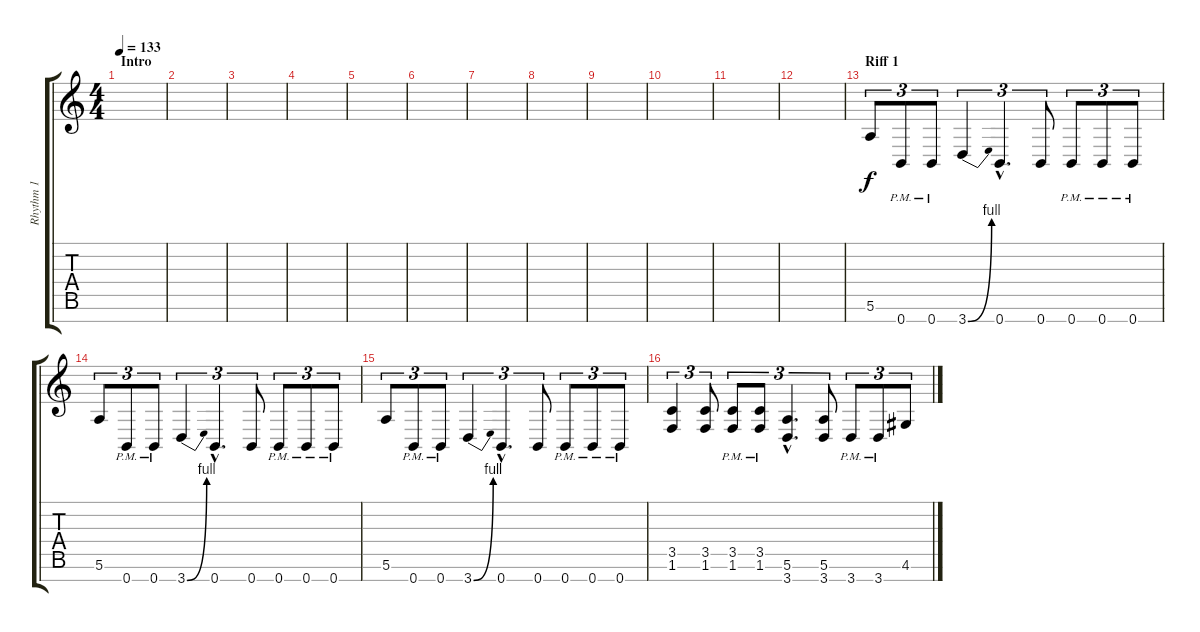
\track ("Rhythm 1" "Rhythm 1") {instrument distortionguitar}
\staff {score tabs}
\tuning (E4 B3 G3 D3 A2 E2 B1) {hide}
\ts (4 4)
\section ("" "Intro")
\tempo 133
\clef g2
\ks c
|
|
|
|
|
|
|
|
|
|
|
|
\section ("" "Riff 1")
5.6.8{tu (3 2)} 0.7{pm}.8{tu (3 2)} 0.7{pm}.8{tu (3 2)} 3.7{be (bend 0 0 60 4)}.4{tu (3 2)} 0.7{hac}.4{d tu (3 2)} 0.7.8{tu (3 2)} 0.7{pm}.8{tu (3 2)} 0.7{pm}.8{tu (3 2)} 0.7{pm}.8{tu (3 2)} |
5.6.8{tu (3 2)} 0.7{pm}.8{tu (3 2)} 0.7{pm}.8{tu (3 2)} 3.7{be (bend 0 0 60 4)}.4{tu (3 2)} 0.7{hac}.4{d tu (3 2)} 0.7.8{tu (3 2)} 0.7{pm}.8{tu (3 2)} 0.7{pm}.8{tu (3 2)} 0.7{pm}.8{tu (3 2)} |
5.6.8{tu (3 2)} 0.7{pm}.8{tu (3 2)} 0.7{pm}.8{tu (3 2)} 3.7{be (bend 0 0 60 4)}.4{tu (3 2)} 0.7{hac}.4{d tu (3 2)} 0.7.8{tu (3 2)} 0.7{pm}.8{tu (3 2)} 0.7{pm}.8{tu (3 2)} 0.7{pm}.8{tu (3 2)} |
(3.5 1.6).4{tu (3 2)} (3.5 1.6).8{tu (3 2)} (3.5{pm} 1.6{pm}).8{tu (3 2)} (3.5{pm} 1.6{pm}).8{tu (3 2)} (5.6{hac} 3.7{hac}).4{d tu (3 2)} (5.6 3.7).8{tu (3 2)} 3.7{pm}.8{tu (3 2)} 3.7{pm}.8{tu (3 2)} 4.6.8{tu (3 2)}
